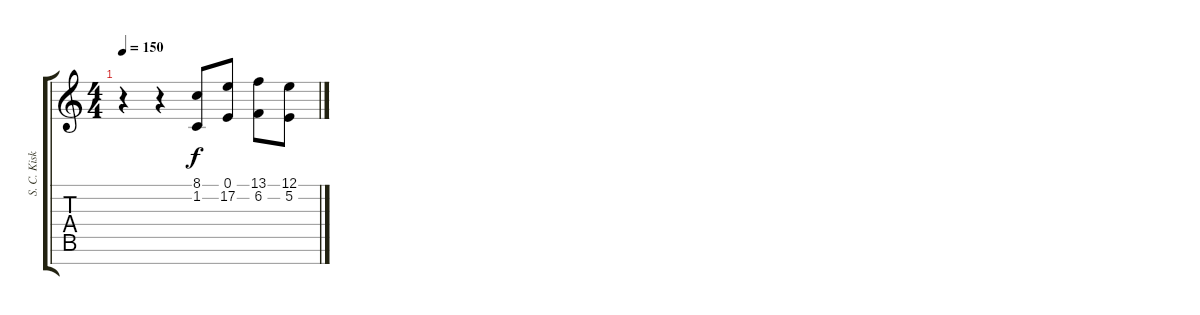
\track ("S. C. Kiskilla" "S. C. Kisk") {instrument stringensemble1}
\staff {score tabs}
\tuning (E4 B3 G3 D3 A2 E2 B1) {hide}
\ts (4 4)
\tempo 150
\clef g2
\ks c
r.4{dy f} r.4 (8.1 1.2).8 (0.1 17.2).8 (13.1 6.2).8 (12.1 5.2).8
